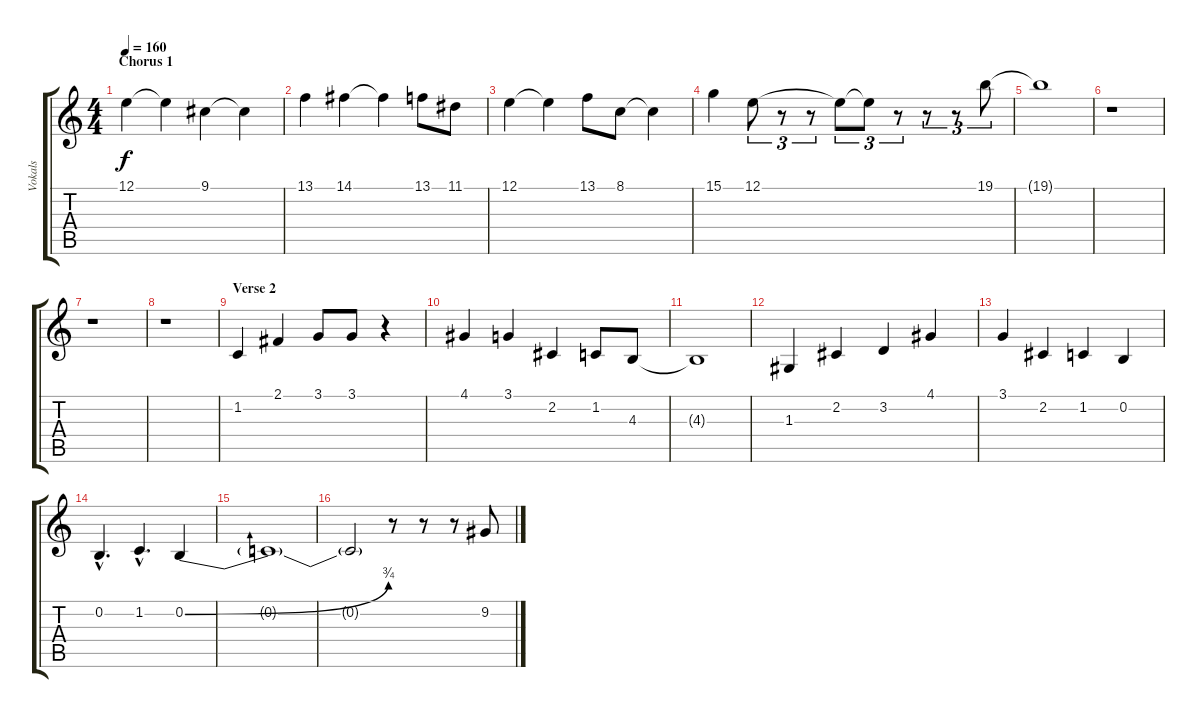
\track ("Vokals" "Vokals") {instrument violin}
\staff {score tabs}
\tuning (E4 B3 G3 D3 A2 E2) {hide}
\ts (4 4)
\section ("" "Chorus 1")
\tempo 160
\clef g2
\ks c
12.1.4{dy f} 12.1{t}.4 9.1.4 9.1{t}.4 |
13.1.4 14.1.4 14.1{t}.4 13.1.8 11.1.8 |
12.1.4 12.1{t}.4 13.1.8 8.1.8 8.1{t}.4 |
15.1.4 12.1.8{tu (3 2)} r.8{tu (3 2)} r.8{tu (3 2)} 12.1{t}.8{tu (3 2)} 12.1{t}.8{tu (3 2)} r.8{tu (3 2)} r.8{tu (3 2)} r.8{tu (3 2)} 19.1.8{tu (3 2)} |
19.1{t}.1 |
r.1 |
r.1 |
r.1 |
\section ("" "Verse 2")
1.2.4 2.1.4 3.1.8 3.1.8 r.4 |
4.1.4 3.1.4 2.2.4 1.2.8 4.3.8 |
4.3{t}.1 |
1.3.4 2.2.4 3.2.4 4.1.4 |
3.1.4 2.2.4 1.2.4 0.2.4 |
0.2{hac}.4{d} 1.2{hac}.4{d} 0.2{be (bend 0 0 60 3)}.4 |
0.2{t}.1 |
0.2{t}.2 r.8 r.8 r.8 9.2.8
